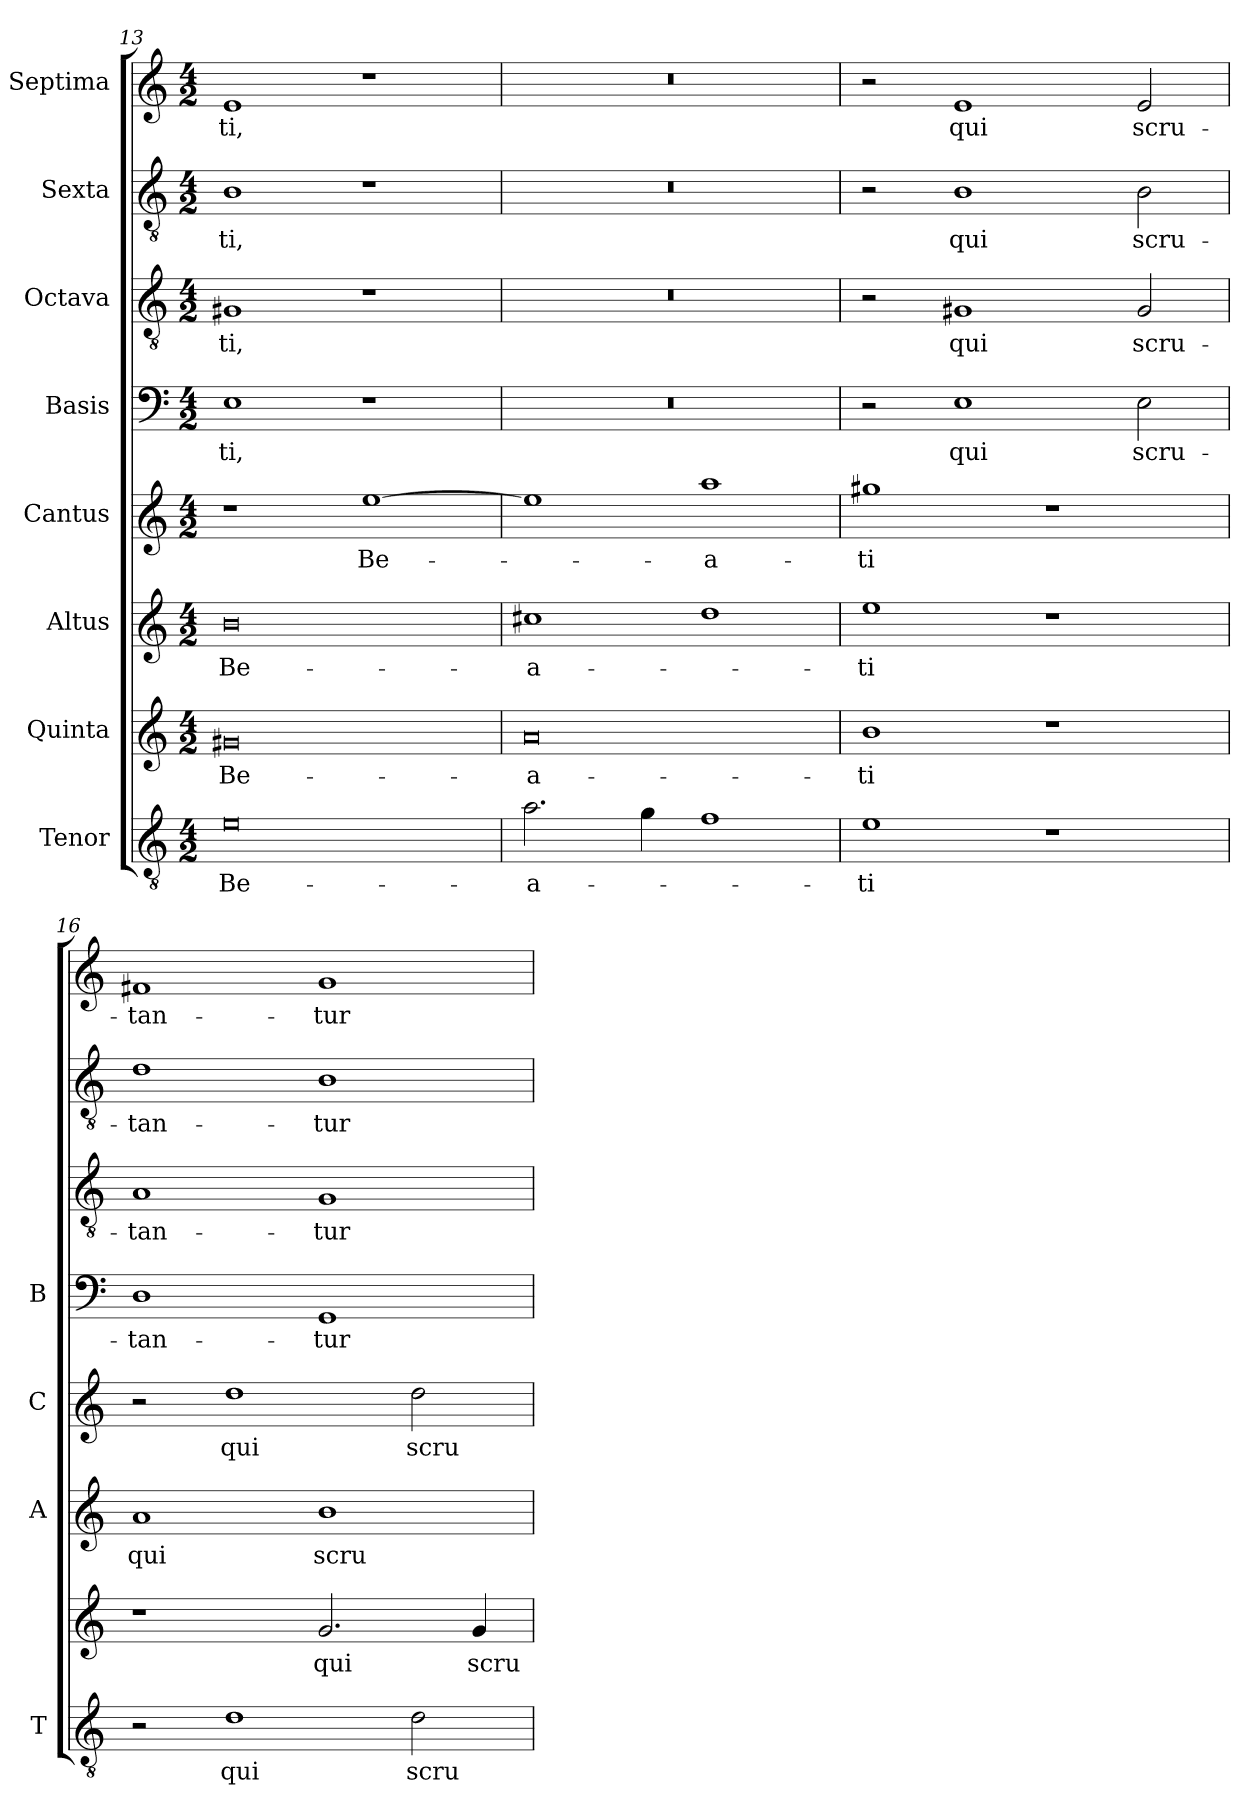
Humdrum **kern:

**kern	**text	**kern	**text	**kern	**text	**kern	**text	**kern	**text	**kern	**text	**kern	**text	**kern	**text
*part8	*part8	*part7	*part7	*part6	*part6	*part5	*part5	*part4	*part4	*part3	*part3	*part2	*part2	*part1	*part1
*staff8	*staff8	*staff7	*staff7	*staff6	*staff6	*staff5	*staff5	*staff4	*staff4	*staff3	*staff3	*staff2	*staff2	*staff1	*staff1
*I"Tenor	*	*I"Quinta	*	*I"Altus	*	*I"Cantus	*	*I"Basis	*	*I"Octava	*	*I"Sexta	*	*I"Septima	*
*I'T	*	*	*	*I'A	*	*I'C	*	*I'B	*	*	*	*	*	*	*
*clefGv2	*	*clefG2	*	*clefG2	*	*clefG2	*	*clefF4	*	*clefGv2	*	*clefGv2	*	*clefG2	*
*k[]	*	*k[]	*	*k[]	*	*k[]	*	*k[]	*	*k[]	*	*k[]	*	*k[]	*
*C:	*	*C:	*	*C:	*	*C:	*	*C:	*	*C:	*	*C:	*	*C:	*
*M4/2	*	*M4/2	*	*M4/2	*	*M4/2	*	*M4/2	*	*M4/2	*	*M4/2	*	*M4/2	*
=13	=13	=13	=13	=13	=13	=13	=13	=13	=13	=13	=13	=13	=13	=13	=13
!	!LO:LY:b	!	!LO:LY:b	!	!LO:LY:b	!	!	!	!LO:LY:b	!	!LO:LY:b	!	!LO:LY:b	!	!LO:LY:b
0e	Be-	0g#X	Be-	0b	Be-	1r	.	1E	-ti,	1G#X	-ti,	1B	-ti,	1e	-ti,
!	!	!	!	!	!	!	!LO:LY:b	!	!	!	!	!	!	!	!
.	.	.	.	.	.	[1ee	Be-	1r	.	1r	.	1r	.	1r	.
=14	=14	=14	=14	=14	=14	=14	=14	=14	=14	=14	=14	=14	=14	=14	=14
!	!LO:LY:b	!	!LO:LY:b	!	!LO:LY:b	!	!	!	!	!	!	!	!	!	!
2.a\	-a-	0a	-a-	1cc#X	-a-	1ee]	.	0r	.	0r	.	0r	.	0r	.
4g\	.	.	.	.	.	.	.	.	.	.	.	.	.	.	.
!	!	!	!	!	!	!	!LO:LY:b	!	!	!	!	!	!	!	!
1f	.	.	.	1dd	.	1aa	-a-	.	.	.	.	.	.	.	.
!!LO:PB:g=z
=15	=15	=15	=15	=15	=15	=15	=15	=15	=15	=15	=15	=15	=15	=15	=15
!	!LO:LY:b	!	!LO:LY:b	!	!LO:LY:b	!	!LO:LY:b	!	!	!	!	!	!	!	!
1e	-ti	1b	-ti	1ee	-ti	1gg#X	-ti	2r	.	2r	.	2r	.	2r	.
!	!	!	!	!	!	!	!	!	!LO:LY:b	!	!LO:LY:b	!	!LO:LY:b	!	!LO:LY:b
.	.	.	.	.	.	.	.	1E	qui	1G#X	qui	1B	qui	1e	qui
1r	.	1r	.	1r	.	1r	.	.	.	.	.	.	.	.	.
!	!	!	!	!	!	!	!	!	!LO:LY:b	!	!LO:LY:b	!	!LO:LY:b	!	!LO:LY:b
.	.	.	.	.	.	.	.	2E\	scru-	2G#/	scru-	2B\	scru-	2e/	scru-
=16	=16	=16	=16	=16	=16	=16	=16	=16	=16	=16	=16	=16	=16	=16	=16
!	!	!	!	!	!LO:LY:b	!	!	!	!LO:LY:b	!	!LO:LY:b	!	!LO:LY:b	!	!LO:LY:b
2r	.	1r	.	1a	qui	2r	.	1D	-tan-	1A	-tan-	1d	-tan-	1f#X	-tan-
!	!LO:LY:b	!	!	!	!	!	!LO:LY:b	!	!	!	!	!	!	!	!
1d	qui	.	.	.	.	1dd	qui	.	.	.	.	.	.	.	.
!	!	!	!LO:LY:b	!	!LO:LY:b	!	!	!	!LO:LY:b	!	!LO:LY:b	!	!LO:LY:b	!	!LO:LY:b
.	.	2.g/	qui	1b	scru-	.	.	1GG	-tur	1G	-tur	1B	-tur	1g	-tur
!	!LO:LY:b	!	!	!	!	!	!LO:LY:b	!	!	!	!	!	!	!	!
2d\	scru-	.	.	.	.	2dd\	scru-	.	.	.	.	.	.	.	.
!	!	!	!LO:LY:b	!	!	!	!	!	!	!	!	!	!	!	!
.	.	4g/	scru-	.	.	.	.	.	.	.	.	.	.	.	.
=	=	=	=	=	=	=	=	=	=	=	=	=	=	=	=
*-	*-	*-	*-	*-	*-	*-	*-	*-	*-	*-	*-	*-	*-	*-	*-
